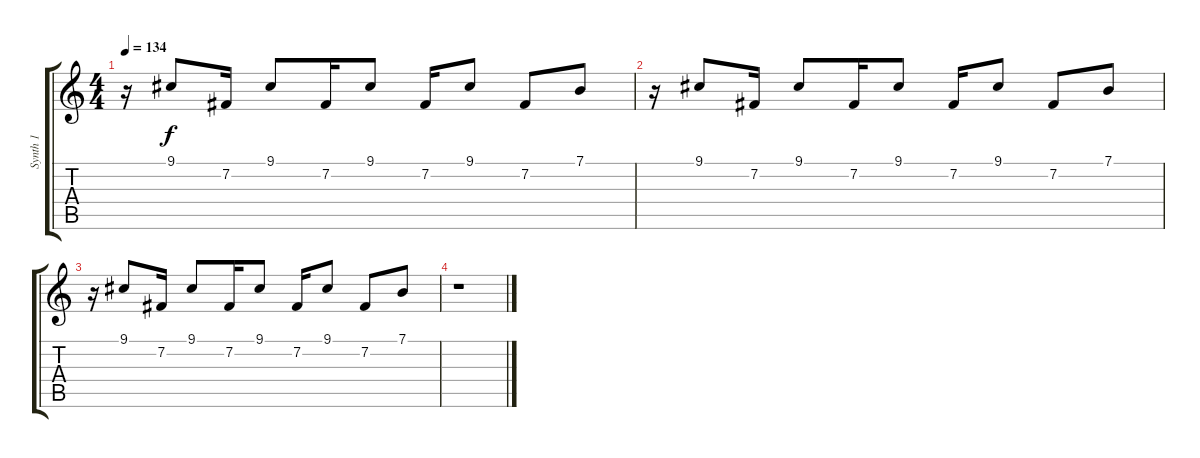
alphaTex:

\track ("Synth 1" "Synth 1") {instrument lead2sawtooth}
\staff {score tabs}
\tuning (E4 B3 G3 D3 A2 E2) {hide}
\ts (4 4)
\tempo 134
\clef g2
\ks c
r.16{dy f} 9.1.8{balance 4} 7.2.16{balance 4} 9.1.8 7.2.16 9.1.8{balance 4} 7.2.16{balance 5} 9.1.8{balance 5} 7.2.8{balance 6} 7.1.8{balance 7} |
r.16 9.1.8{balance 8} 7.2.16{balance 9} 9.1.8{balance 10} 7.2.16{balance 11} 9.1.8{balance 11} 7.2.16{balance 12} 9.1.8{balance 12} 7.2.8{balance 12} 7.1.8 |
r.16 9.1.8{balance 11} 7.2.16{balance 11} 9.1.8{balance 10} 7.2.16{balance 9} 9.1.8{balance 9} 7.2.16{balance 8} 9.1.8{balance 7} 7.2.8{balance 6} 7.1.8{balance 5} |
r.1
